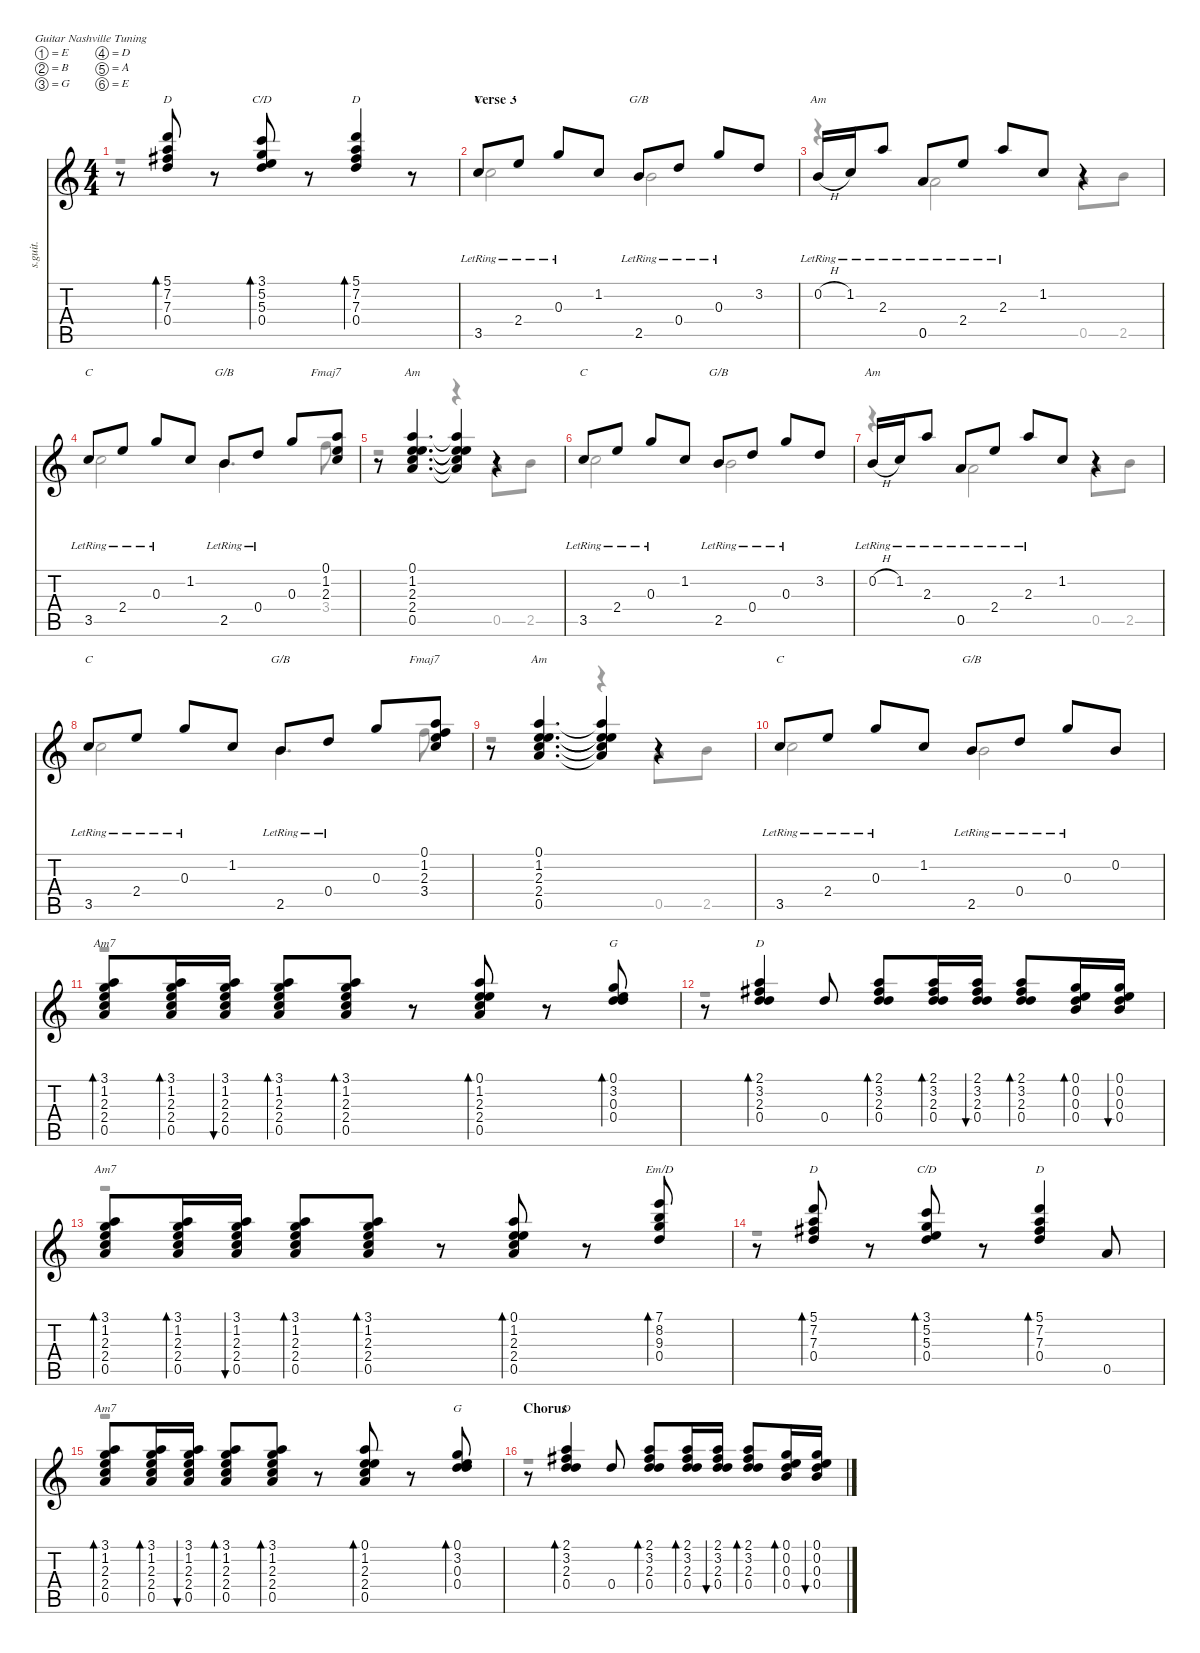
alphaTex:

\defaultSystemsLayout 4
\hideDynamics
\bracketExtendMode nobrackets
\track ("Jimmy Page - 12-String & Slide Guitar" "s.guit.") {instrument electricguitarclean}
\staff {score tabs}
\tuning (E4 B3 G4 D4 A3 E3)
\chord ("Am7" 3 1 2 2 0 x) {showdiagram false}
\chord ("G" 3 1 2 2 0 x) {showdiagram false}
\chord ("D" 3 1 2 2 0 x) {showdiagram false}
\chord ("Em/D" 3 1 2 2 0 x) {showdiagram false}
\chord ("C/D" 3 1 2 2 0 x) {showdiagram false}
\chord ("C" 3 1 2 2 0 x) {showdiagram false}
\chord ("G/B" 3 1 2 2 0 x) {showdiagram false}
\chord ("Am" 3 1 2 2 0 x) {showdiagram false}
\chord ("Fmaj7" 3 1 2 2 0 x) {showdiagram false}
\voice
\ts (4 4)
\tempo (82 hide)
\clef g2
\ks c
r.8{dy mp} (5.1 7.2{acc #} 7.3 0.4).8{bd 30 ch "D" lyrics (0 "") lyrics (1 "") lyrics (2 "") lyrics (3 "") lyrics (4 "")} r.8 (3.1 5.2 5.3 0.4).8{bd 30 ch "C/D" lyrics (0 "") lyrics (1 "") lyrics (2 "") lyrics (3 "") lyrics (4 "")} r.8 (5.1 7.2{acc #} 7.3 0.4).4{bd 30 ch "D" lyrics (0 "") lyrics (1 "") lyrics (2 "") lyrics (3 "") lyrics (4 "")} r.8 |
\section ("" "Verse 3")
3.5{lr}.8{ch "C" lyrics (0 "") lyrics (1 "") lyrics (2 "") lyrics (3 "") lyrics (4 "")} 2.4{lr}.8{lyrics (0 "") lyrics (1 "") lyrics (2 "") lyrics (3 "") lyrics (4 "")} 0.3{lr}.8{lyrics (0 "") lyrics (1 "") lyrics (2 "") lyrics (3 "") lyrics (4 "")} 1.2.8{lyrics (0 "") lyrics (1 "") lyrics (2 "") lyrics (3 "") lyrics (4 "")} 2.5{lr}.8{ch "G/B" lyrics (0 "") lyrics (1 "") lyrics (2 "") lyrics (3 "") lyrics (4 "")} 0.4{lr}.8{lyrics (0 "") lyrics (1 "") lyrics (2 "") lyrics (3 "") lyrics (4 "")} 0.3{lr}.8{lyrics (0 "") lyrics (1 "") lyrics (2 "") lyrics (3 "") lyrics (4 "")} 3.2.8{lyrics (0 "") lyrics (1 "") lyrics (2 "") lyrics (3 "") lyrics (4 "")} |
0.2{h lr}.16{ch "Am" lyrics (0 "") lyrics (1 "") lyrics (2 "") lyrics (3 "") lyrics (4 "")} 1.2{lr}.16{lyrics (0 "") lyrics (1 "") lyrics (2 "") lyrics (3 "") lyrics (4 "")} 2.3{lr}.8{lyrics (0 "") lyrics (1 "") lyrics (2 "") lyrics (3 "") lyrics (4 "")} 0.5{lr}.8{lyrics (0 "") lyrics (1 "") lyrics (2 "") lyrics (3 "") lyrics (4 "")} 2.4{lr}.8{lyrics (0 "") lyrics (1 "") lyrics (2 "") lyrics (3 "") lyrics (4 "")} 2.3{lr}.8{lyrics (0 "") lyrics (1 "") lyrics (2 "") lyrics (3 "") lyrics (4 "")} 1.2.8{lyrics (0 "") lyrics (1 "") lyrics (2 "") lyrics (3 "") lyrics (4 "")} r.4 |
3.5{lr}.8{ch "C" lyrics (0 "") lyrics (1 "") lyrics (2 "") lyrics (3 "") lyrics (4 "")} 2.4{lr}.8{lyrics (0 "") lyrics (1 "") lyrics (2 "") lyrics (3 "") lyrics (4 "")} 0.3{lr}.8{lyrics (0 "") lyrics (1 "") lyrics (2 "") lyrics (3 "") lyrics (4 "")} 1.2.8{lyrics (0 "") lyrics (1 "") lyrics (2 "") lyrics (3 "") lyrics (4 "")} 2.5{lr}.8{ch "G/B" lyrics (0 "") lyrics (1 "") lyrics (2 "") lyrics (3 "") lyrics (4 "")} 0.4{lr}.8{lyrics (0 "") lyrics (1 "") lyrics (2 "") lyrics (3 "") lyrics (4 "")} 0.3.8{lyrics (0 "") lyrics (1 "") lyrics (2 "") lyrics (3 "") lyrics (4 "")} (0.1 1.2 2.3).8{ch "Fmaj7" lyrics (0 "") lyrics (1 "") lyrics (2 "") lyrics (3 "") lyrics (4 "")} |
r.8 (0.1 1.2 2.3 2.4 0.5).4{d ch "Am" lyrics (0 "") lyrics (1 "") lyrics (2 "") lyrics (3 "") lyrics (4 "")} (0.1{t} 1.2{t} 2.3{t} 2.4{t} 0.5{t}).4{lyrics (0 "") lyrics (1 "") lyrics (2 "") lyrics (3 "") lyrics (4 "")} r.4 |
3.5{lr}.8{ch "C" lyrics (0 "") lyrics (1 "") lyrics (2 "") lyrics (3 "") lyrics (4 "")} 2.4{lr}.8{lyrics (0 "") lyrics (1 "") lyrics (2 "") lyrics (3 "") lyrics (4 "")} 0.3{lr}.8{lyrics (0 "") lyrics (1 "") lyrics (2 "") lyrics (3 "") lyrics (4 "")} 1.2.8{lyrics (0 "") lyrics (1 "") lyrics (2 "") lyrics (3 "") lyrics (4 "")} 2.5{lr}.8{ch "G/B" lyrics (0 "") lyrics (1 "") lyrics (2 "") lyrics (3 "") lyrics (4 "")} 0.4{lr}.8{lyrics (0 "") lyrics (1 "") lyrics (2 "") lyrics (3 "") lyrics (4 "")} 0.3{lr}.8{lyrics (0 "") lyrics (1 "") lyrics (2 "") lyrics (3 "") lyrics (4 "")} 3.2.8{lyrics (0 "") lyrics (1 "") lyrics (2 "") lyrics (3 "") lyrics (4 "")} |
0.2{h lr}.16{ch "Am" lyrics (0 "") lyrics (1 "") lyrics (2 "") lyrics (3 "") lyrics (4 "")} 1.2{lr}.16{lyrics (0 "") lyrics (1 "") lyrics (2 "") lyrics (3 "") lyrics (4 "")} 2.3{lr}.8{lyrics (0 "") lyrics (1 "") lyrics (2 "") lyrics (3 "") lyrics (4 "")} 0.5{lr}.8{lyrics (0 "") lyrics (1 "") lyrics (2 "") lyrics (3 "") lyrics (4 "")} 2.4{lr}.8{lyrics (0 "") lyrics (1 "") lyrics (2 "") lyrics (3 "") lyrics (4 "")} 2.3{lr}.8{lyrics (0 "") lyrics (1 "") lyrics (2 "") lyrics (3 "") lyrics (4 "")} 1.2.8{lyrics (0 "") lyrics (1 "") lyrics (2 "") lyrics (3 "") lyrics (4 "")} r.4 |
3.5{lr}.8{ch "C" lyrics (0 "") lyrics (1 "") lyrics (2 "") lyrics (3 "") lyrics (4 "")} 2.4{lr}.8{lyrics (0 "") lyrics (1 "") lyrics (2 "") lyrics (3 "") lyrics (4 "")} 0.3{lr}.8{lyrics (0 "") lyrics (1 "") lyrics (2 "") lyrics (3 "") lyrics (4 "")} 1.2.8{lyrics (0 "") lyrics (1 "") lyrics (2 "") lyrics (3 "") lyrics (4 "")} 2.5{lr}.8{ch "G/B" lyrics (0 "") lyrics (1 "") lyrics (2 "") lyrics (3 "") lyrics (4 "")} 0.4{lr}.8{lyrics (0 "") lyrics (1 "") lyrics (2 "") lyrics (3 "") lyrics (4 "")} 0.3.8{lyrics (0 "") lyrics (1 "") lyrics (2 "") lyrics (3 "") lyrics (4 "")} (0.1 1.2 2.3 3.4).8{ch "Fmaj7" lyrics (0 "") lyrics (1 "") lyrics (2 "") lyrics (3 "") lyrics (4 "")} |
r.8 (0.1 1.2 2.3 2.4 0.5).4{d ch "Am" lyrics (0 "") lyrics (1 "") lyrics (2 "") lyrics (3 "") lyrics (4 "")} (0.1{t} 1.2{t} 2.3{t} 2.4{t} 0.5{t}).4{lyrics (0 "") lyrics (1 "") lyrics (2 "") lyrics (3 "") lyrics (4 "")} r.4 |
3.5{lr}.8{ch "C" lyrics (0 "") lyrics (1 "") lyrics (2 "") lyrics (3 "") lyrics (4 "")} 2.4{lr}.8{lyrics (0 "") lyrics (1 "") lyrics (2 "") lyrics (3 "") lyrics (4 "")} 0.3{lr}.8{lyrics (0 "") lyrics (1 "") lyrics (2 "") lyrics (3 "") lyrics (4 "")} 1.2.8{lyrics (0 "") lyrics (1 "") lyrics (2 "") lyrics (3 "") lyrics (4 "")} 2.5{lr}.8{ch "G/B" lyrics (0 "") lyrics (1 "") lyrics (2 "") lyrics (3 "") lyrics (4 "")} 0.4{lr}.8{lyrics (0 "") lyrics (1 "") lyrics (2 "") lyrics (3 "") lyrics (4 "")} 0.3{lr}.8{lyrics (0 "") lyrics (1 "") lyrics (2 "") lyrics (3 "") lyrics (4 "")} 0.2.8{lyrics (0 "") lyrics (1 "") lyrics (2 "") lyrics (3 "") lyrics (4 "")} |
\tempo (84 hide)
(3.1 1.2 2.3 2.4 0.5).8{bd 30 ch "Am7" lyrics (0 "") lyrics (1 "") lyrics (2 "") lyrics (3 "") lyrics (4 "")} (3.1 1.2 2.3 2.4 0.5).16{bd 30 lyrics (0 "") lyrics (1 "") lyrics (2 "") lyrics (3 "") lyrics (4 "")} (3.1 1.2 2.3 2.4 0.5).16{bu 30 lyrics (0 "") lyrics (1 "") lyrics (2 "") lyrics (3 "") lyrics (4 "")} (3.1 1.2 2.3 2.4 0.5).8{bd 30 lyrics (0 "") lyrics (1 "") lyrics (2 "") lyrics (3 "") lyrics (4 "")} (3.1 1.2 2.3 2.4 0.5).8{bd 30 lyrics (0 "") lyrics (1 "") lyrics (2 "") lyrics (3 "") lyrics (4 "")} r.8 (0.1 1.2 2.3 2.4 0.5).8{bd 30 lyrics (0 "") lyrics (1 "") lyrics (2 "") lyrics (3 "") lyrics (4 "")} r.8 (0.1 3.2 0.3 0.4).8{bd 30 ch "G" lyrics (0 "") lyrics (1 "") lyrics (2 "") lyrics (3 "") lyrics (4 "")} |
r.8 (2.1{acc #} 3.2 2.3 0.4).4{bd 30 ch "D" lyrics (0 "") lyrics (1 "") lyrics (2 "") lyrics (3 "") lyrics (4 "")} 0.4.8{lyrics (0 "") lyrics (1 "") lyrics (2 "") lyrics (3 "") lyrics (4 "")} (2.1{acc #} 3.2 2.3 0.4).8{bd 30 lyrics (0 "") lyrics (1 "") lyrics (2 "") lyrics (3 "") lyrics (4 "")} (2.1{acc #} 3.2 2.3 0.4).16{bd 30 lyrics (0 "") lyrics (1 "") lyrics (2 "") lyrics (3 "") lyrics (4 "")} (2.1{acc #} 3.2 2.3 0.4).16{bu 30 lyrics (0 "") lyrics (1 "") lyrics (2 "") lyrics (3 "") lyrics (4 "")} (2.1{acc #} 3.2 2.3 0.4).8{bd 30 lyrics (0 "") lyrics (1 "") lyrics (2 "") lyrics (3 "") lyrics (4 "")} (0.1 0.2 0.3 0.4).16{bd 30 lyrics (0 "") lyrics (1 "") lyrics (2 "") lyrics (3 "") lyrics (4 "")} (0.1 0.2 0.3 0.4).16{bu 30 lyrics (0 "") lyrics (1 "") lyrics (2 "") lyrics (3 "") lyrics (4 "")} |
(3.1 1.2 2.3 2.4 0.5).8{bd 30 ch "Am7" lyrics (0 "") lyrics (1 "") lyrics (2 "") lyrics (3 "") lyrics (4 "")} (3.1 1.2 2.3 2.4 0.5).16{bd 30 lyrics (0 "") lyrics (1 "") lyrics (2 "") lyrics (3 "") lyrics (4 "")} (3.1 1.2 2.3 2.4 0.5).16{bu 30 lyrics (0 "") lyrics (1 "") lyrics (2 "") lyrics (3 "") lyrics (4 "")} (3.1 1.2 2.3 2.4 0.5).8{bd 30 lyrics (0 "") lyrics (1 "") lyrics (2 "") lyrics (3 "") lyrics (4 "")} (3.1 1.2 2.3 2.4 0.5).8{bd 30 lyrics (0 "") lyrics (1 "") lyrics (2 "") lyrics (3 "") lyrics (4 "")} r.8 (0.1 1.2 2.3 2.4 0.5).8{bd 30 lyrics (0 "") lyrics (1 "") lyrics (2 "") lyrics (3 "") lyrics (4 "")} r.8 (7.1 8.2 9.3 0.4).8{bd 30 ch "Em/D" lyrics (0 "") lyrics (1 "") lyrics (2 "") lyrics (3 "") lyrics (4 "")} |
r.8 (5.1 7.2{acc #} 7.3 0.4).8{bd 30 ch "D" lyrics (0 "") lyrics (1 "") lyrics (2 "") lyrics (3 "") lyrics (4 "")} r.8 (3.1 5.2 5.3 0.4).8{bd 30 ch "C/D" lyrics (0 "") lyrics (1 "") lyrics (2 "") lyrics (3 "") lyrics (4 "")} r.8 (5.1 7.2{acc #} 7.3 0.4).4{bd 30 ch "D" lyrics (0 "") lyrics (1 "") lyrics (2 "") lyrics (3 "") lyrics (4 "")} 0.5.8{lyrics (0 "") lyrics (1 "") lyrics (2 "") lyrics (3 "") lyrics (4 "")} |
(3.1 1.2 2.3 2.4 0.5).8{bd 30 ch "Am7" lyrics (0 "") lyrics (1 "") lyrics (2 "") lyrics (3 "") lyrics (4 "")} (3.1 1.2 2.3 2.4 0.5).16{bd 30 lyrics (0 "") lyrics (1 "") lyrics (2 "") lyrics (3 "") lyrics (4 "")} (3.1 1.2 2.3 2.4 0.5).16{bu 30 lyrics (0 "") lyrics (1 "") lyrics (2 "") lyrics (3 "") lyrics (4 "")} (3.1 1.2 2.3 2.4 0.5).8{bd 30 lyrics (0 "") lyrics (1 "") lyrics (2 "") lyrics (3 "") lyrics (4 "")} (3.1 1.2 2.3 2.4 0.5).8{bd 30 lyrics (0 "") lyrics (1 "") lyrics (2 "") lyrics (3 "") lyrics (4 "")} r.8 (0.1 1.2 2.3 2.4 0.5).8{bd 30 lyrics (0 "") lyrics (1 "") lyrics (2 "") lyrics (3 "") lyrics (4 "")} r.8 (0.1 3.2 0.3 0.4).8{bd 30 ch "G" lyrics (0 "") lyrics (1 "") lyrics (2 "") lyrics (3 "") lyrics (4 "")} |
\section ("" "Chorus")
r.8 (2.1{acc #} 3.2 2.3 0.4).4{bd 30 ch "D" lyrics (0 "") lyrics (1 "") lyrics (2 "") lyrics (3 "") lyrics (4 "")} 0.4.8{lyrics (0 "") lyrics (1 "") lyrics (2 "") lyrics (3 "") lyrics (4 "")} (2.1{acc #} 3.2 2.3 0.4).8{bd 30 lyrics (0 "") lyrics (1 "") lyrics (2 "") lyrics (3 "") lyrics (4 "")} (2.1{acc #} 3.2 2.3 0.4).16{bd 30 lyrics (0 "") lyrics (1 "") lyrics (2 "") lyrics (3 "") lyrics (4 "")} (2.1{acc #} 3.2 2.3 0.4).16{bu 30 lyrics (0 "") lyrics (1 "") lyrics (2 "") lyrics (3 "") lyrics (4 "")} (2.1{acc #} 3.2 2.3 0.4).8{bd 30 lyrics (0 "") lyrics (1 "") lyrics (2 "") lyrics (3 "") lyrics (4 "")} (0.1 0.2 0.3 0.4).16{bd 30 lyrics (0 "") lyrics (1 "") lyrics (2 "") lyrics (3 "") lyrics (4 "")} (0.1 0.2 0.3 0.4).16{bu 30 lyrics (0 "") lyrics (1 "") lyrics (2 "") lyrics (3 "") lyrics (4 "")}
\voice
\clef g2
\ottava regular
\simile none
\ks c
r.1{dy mp} |
3.5.2{lyrics (0 "") lyrics (1 "") lyrics (2 "") lyrics (3 "") lyrics (4 "")} 2.5.2{lyrics (0 "") lyrics (1 "") lyrics (2 "") lyrics (3 "") lyrics (4 "")} |
r.4 0.5.2{lyrics (0 "") lyrics (1 "") lyrics (2 "") lyrics (3 "") lyrics (4 "")} 0.5.8{lyrics (0 "") lyrics (1 "") lyrics (2 "") lyrics (3 "") lyrics (4 "")} 2.5.8{lyrics (0 "") lyrics (1 "") lyrics (2 "") lyrics (3 "") lyrics (4 "")} |
3.5.2{lyrics (0 "") lyrics (1 "") lyrics (2 "") lyrics (3 "") lyrics (4 "")} 2.5.4{d lyrics (0 "") lyrics (1 "") lyrics (2 "") lyrics (3 "") lyrics (4 "")} 3.4.8{lyrics (0 "") lyrics (1 "") lyrics (2 "") lyrics (3 "") lyrics (4 "")} |
r.2 r.4 0.5.8{lyrics (0 "") lyrics (1 "") lyrics (2 "") lyrics (3 "") lyrics (4 "")} 2.5.8{lyrics (0 "") lyrics (1 "") lyrics (2 "") lyrics (3 "") lyrics (4 "")} |
3.5.2{lyrics (0 "") lyrics (1 "") lyrics (2 "") lyrics (3 "") lyrics (4 "")} 2.5.2{lyrics (0 "") lyrics (1 "") lyrics (2 "") lyrics (3 "") lyrics (4 "")} |
r.4 0.5.2{lyrics (0 "") lyrics (1 "") lyrics (2 "") lyrics (3 "") lyrics (4 "")} 0.5.8{lyrics (0 "") lyrics (1 "") lyrics (2 "") lyrics (3 "") lyrics (4 "")} 2.5.8{lyrics (0 "") lyrics (1 "") lyrics (2 "") lyrics (3 "") lyrics (4 "")} |
3.5.2{lyrics (0 "") lyrics (1 "") lyrics (2 "") lyrics (3 "") lyrics (4 "")} 2.5.4{d lyrics (0 "") lyrics (1 "") lyrics (2 "") lyrics (3 "") lyrics (4 "")} 3.4.8{lyrics (0 "") lyrics (1 "") lyrics (2 "") lyrics (3 "") lyrics (4 "")} |
r.2 r.4 0.5.8{lyrics (0 "") lyrics (1 "") lyrics (2 "") lyrics (3 "") lyrics (4 "")} 2.5.8{lyrics (0 "") lyrics (1 "") lyrics (2 "") lyrics (3 "") lyrics (4 "")} |
3.5.2{lyrics (0 "") lyrics (1 "") lyrics (2 "") lyrics (3 "") lyrics (4 "")} 2.5.2{lyrics (0 "") lyrics (1 "") lyrics (2 "") lyrics (3 "") lyrics (4 "")} |
r.1 |
r.1 |
r.1 |
r.1 |
r.1 |
r.1
